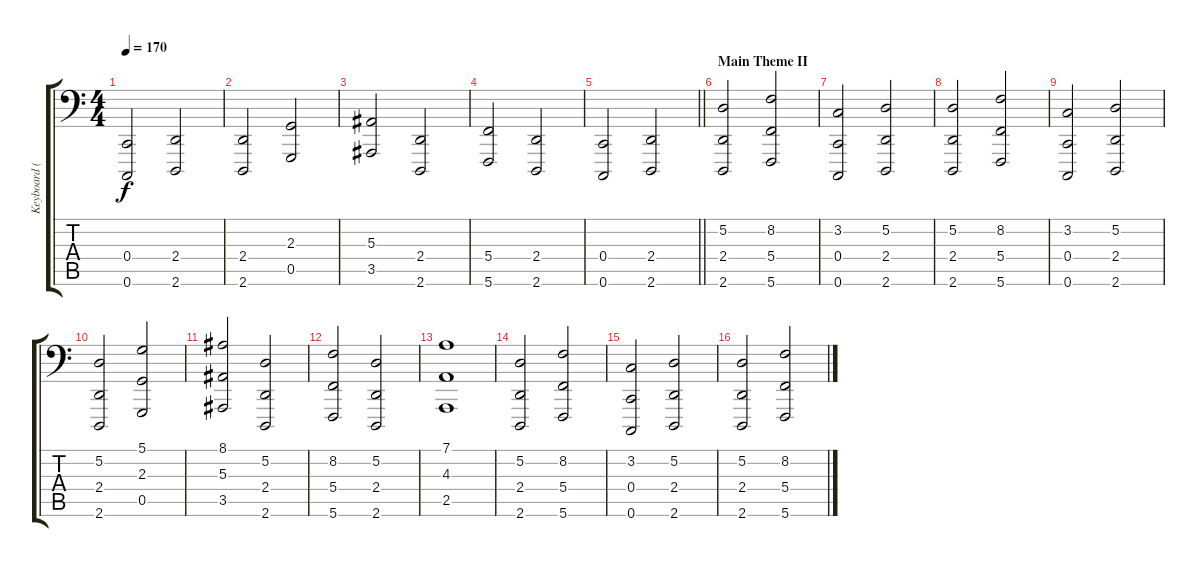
\track ("Keyboard (Rythm)" "Keyboard (") {instrument stringensemble1}
\staff {score tabs}
\tuning (D3 A2 F2 C2 G1 C1) {hide}
\ts (4 4)
\tempo 170
\clef f4
\ks c
(0.4 0.6).2{dy f} (2.4 2.6).2 |
(2.4 2.6).2 (2.3 0.5).2 |
(5.3 3.5).2 (2.4 2.6).2 |
(5.4 5.6).2 (2.4 2.6).2 |
\barLineRight lightlight
(0.4 0.6).2 (2.4 2.6).2 |
\section ("" "Main Theme II")
(5.2 2.4 2.6).2 (8.2 5.4 5.6).2 |
(3.2 0.4 0.6).2 (5.2 2.4 2.6).2 |
(5.2 2.4 2.6).2 (8.2 5.4 5.6).2 |
(3.2 0.4 0.6).2 (5.2 2.4 2.6).2 |
(5.2 2.4 2.6).2 (5.1 2.3 0.5).2 |
(8.1 5.3 3.5).2 (5.2 2.4 2.6).2 |
(8.2 5.4 5.6).2 (5.2 2.4 2.6).2 |
(7.1 4.3 2.5).1 |
(5.2 2.4 2.6).2 (8.2 5.4 5.6).2 |
(3.2 0.4 0.6).2 (5.2 2.4 2.6).2 |
(5.2 2.4 2.6).2 (8.2 5.4 5.6).2
